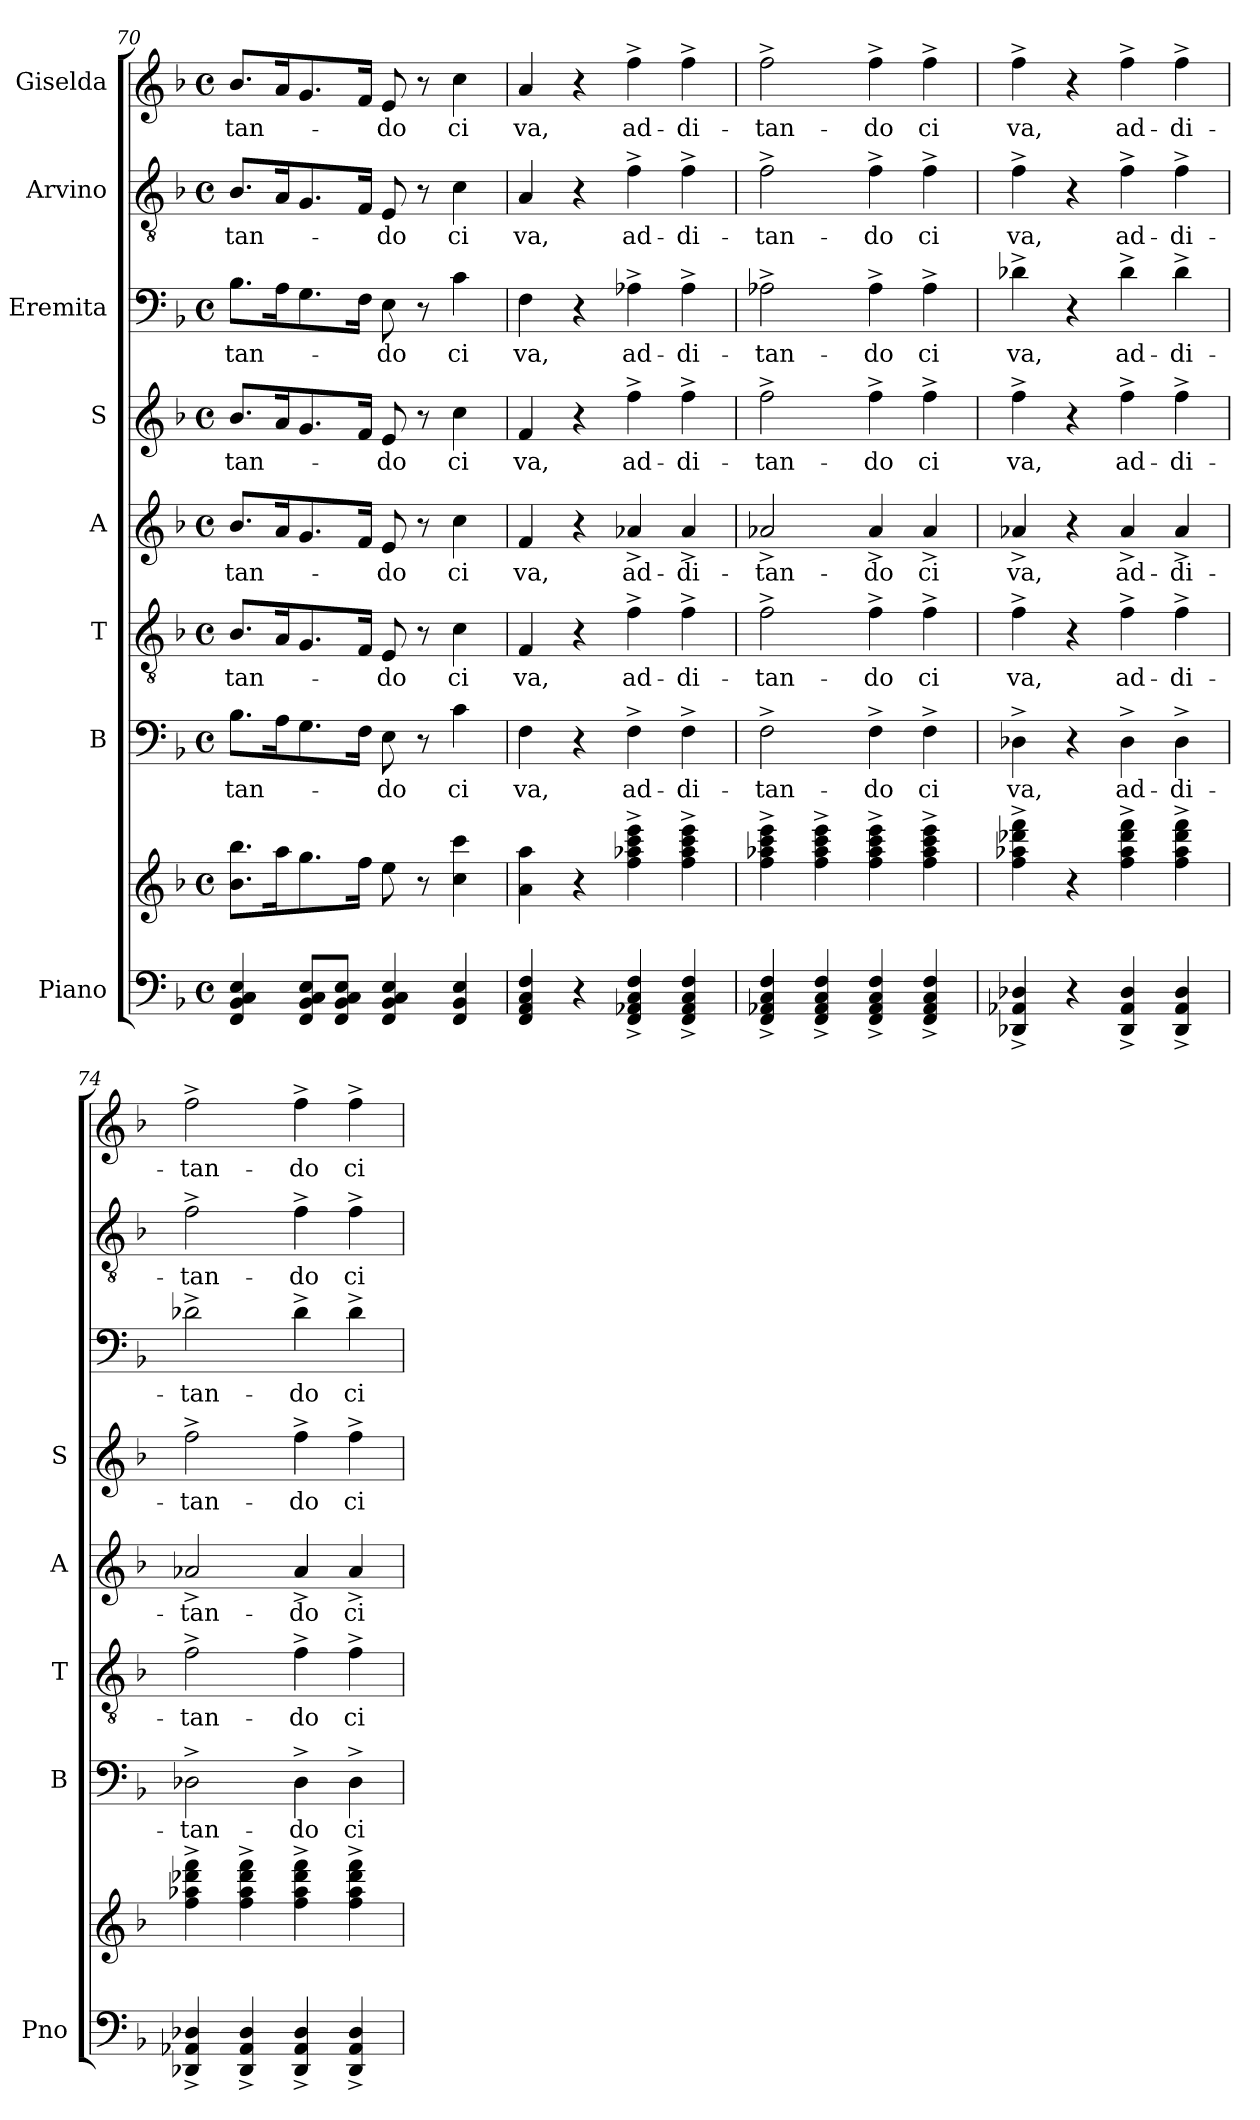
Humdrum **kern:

**kern	**kern	**kern	**text	**kern	**text	**kern	**text	**kern	**text	**kern	**text	**kern	**text	**kern	**text
*part8	*part8	*part7	*part7	*part6	*part6	*part5	*part5	*part4	*part4	*part3	*part3	*part2	*part2	*part1	*part1
*staff9	*staff8	*staff7	*staff7	*staff6	*staff6	*staff5	*staff5	*staff4	*staff4	*staff3	*staff3	*staff2	*staff2	*staff1	*staff1
*I"Piano	*	*I"B	*	*I"T	*	*I"A	*	*I"S	*	*I"Eremita	*	*I"Arvino	*	*I"Giselda	*
*I'Pno	*	*I'B	*	*I'T	*	*I'A	*	*I'S	*	*	*	*	*	*	*
*clefF4	*clefG2	*clefF4	*	*clefGv2	*	*clefG2	*	*clefG2	*	*clefF4	*	*clefGv2	*	*clefG2	*
*k[b-]	*k[b-]	*k[b-]	*	*k[b-]	*	*k[b-]	*	*k[b-]	*	*k[b-]	*	*k[b-]	*	*k[b-]	*
*M4/4	*M4/4	*M4/4	*	*M4/4	*	*M4/4	*	*M4/4	*	*M4/4	*	*M4/4	*	*M4/4	*
*met(c)	*met(c)	*met(c)	*	*met(c)	*	*met(c)	*	*met(c)	*	*met(c)	*	*met(c)	*	*met(c)	*
=70	=70	=70	=70	=70	=70	=70	=70	=70	=70	=70	=70	=70	=70	=70	=70
4FF/ 4BB-/ 4C/ 4E/	8.b-\ 8.bb-\L	8.B-\L	-tan-	8.B-/L	-tan-	8.b-/L	-tan-	8.b-/L	-tan-	8.B-\L	-tan-	8.B-/L	-tan-	8.b-/L	-tan-
.	16aa\K	16A\K	.	16A/K	.	16a/K	.	16a/K	.	16A\K	.	16A/K	.	16a/K	.
8FF/ 8BB-/ 8C/ 8E/L	8.gg\	8.G\	.	8.G/	.	8.g/	.	8.g/	.	8.G\	.	8.G/	.	8.g/	.
8FF/ 8BB-/ 8C/ 8E/J	.	.	.	.	.	.	.	.	.	.	.	.	.	.	.
.	16ff\Jk	16F\Jk	.	16F/Jk	.	16f/Jk	.	16f/Jk	.	16F\Jk	.	16F/Jk	.	16f/Jk	.
4FF/ 4BB-/ 4C/ 4E/	8ee\	8E\	-do	8E/	-do	8e/	-do	8e/	-do	8E\	-do	8E/	-do	8e/	-do
.	8r	8r	.	8r	.	8r	.	8r	.	8r	.	8r	.	8r	.
4FF/ 4BB-/ 4E/	4cc\ 4ccc\	4c\	ci	4c\	ci	4cc\	ci	4cc\	ci	4c\	ci	4c\	ci	4cc\	ci
=71	=71	=71	=71	=71	=71	=71	=71	=71	=71	=71	=71	=71	=71	=71	=71
4FF/ 4AA/ 4C/ 4F/	4a\ 4aa\	4F\	va,	4F/	va,	4f/	va,	4f/	va,	4F\	va,	4A/	va,	4a/	va,
4r	4r	4r	.	4r	.	4r	.	4r	.	4r	.	4r	.	4r	.
4FF/^ 4AA-X/^ 4C/^ 4F/^	4ff\^ 4aa-X\^ 4ccc\^ 4eee\^	4F^\	ad-	4f^\	ad-	4a-X^/	ad-	4ff^\	ad-	4A-X^\	ad-	4f^\	ad-	4ff^\	ad-
4FF/^ 4AA-/^ 4C/^ 4F/^	4ff\^ 4aa-\^ 4ccc\^ 4eee\^	4F^\	-di-	4f^\	-di-	4a-^/	-di-	4ff^\	-di-	4A-^\	-di-	4f^\	-di-	4ff^\	-di-
!!LO:PB:g=z
=72	=72	=72	=72	=72	=72	=72	=72	=72	=72	=72	=72	=72	=72	=72	=72
4FF/^ 4AA-X/^ 4C/^ 4F/^	4ff\^ 4aa-X\^ 4ccc\^ 4eee\^	2F^\	-tan-	2f^\	-tan-	2a-X^/	-tan-	2ff^\	-tan-	2A-X^\	-tan-	2f^\	-tan-	2ff^\	-tan-
4FF/^ 4AA-/^ 4C/^ 4F/^	4ff\^ 4aa-\^ 4ccc\^ 4eee\^	.	.	.	.	.	.	.	.	.	.	.	.	.	.
4FF/^ 4AA-/^ 4C/^ 4F/^	4ff\^ 4aa-\^ 4ccc\^ 4eee\^	4F^\	-do	4f^\	-do	4a-^/	-do	4ff^\	-do	4A-^\	-do	4f^\	-do	4ff^\	-do
4FF/^ 4AA-/^ 4C/^ 4F/^	4ff\^ 4aa-\^ 4ccc\^ 4eee\^	4F^\	ci	4f^\	ci	4a-^/	ci	4ff^\	ci	4A-^\	ci	4f^\	ci	4ff^\	ci
=73	=73	=73	=73	=73	=73	=73	=73	=73	=73	=73	=73	=73	=73	=73	=73
4DD-X/^ 4AA-X/^ 4D-X/^	4ff\^ 4aa-X\^ 4ddd-X\^ 4fff\^	4D-X^\	va,	4f^\	va,	4a-X^/	va,	4ff^\	va,	4d-X^\	va,	4f^\	va,	4ff^\	va,
4r	4r	4r	.	4r	.	4r	.	4r	.	4r	.	4r	.	4r	.
4DD-/^ 4AA-/^ 4D-/^	4ff\^ 4aa-\^ 4ddd-\^ 4fff\^	4D-^\	ad-	4f^\	ad-	4a-^/	ad-	4ff^\	ad-	4d-^\	ad-	4f^\	ad-	4ff^\	ad-
4DD-/^ 4AA-/^ 4D-/^	4ff\^ 4aa-\^ 4ddd-\^ 4fff\^	4D-^\	-di-	4f^\	-di-	4a-^/	-di-	4ff^\	-di-	4d-^\	-di-	4f^\	-di-	4ff^\	-di-
=74	=74	=74	=74	=74	=74	=74	=74	=74	=74	=74	=74	=74	=74	=74	=74
4DD-X/^ 4AA-X/^ 4D-X/^	4ff\^ 4aa-X\^ 4ddd-X\^ 4fff\^	2D-X^\	-tan-	2f^\	-tan-	2a-X^/	-tan-	2ff^\	-tan-	2d-X^\	-tan-	2f^\	-tan-	2ff^\	-tan-
4DD-/^ 4AA-/^ 4D-/^	4ff\^ 4aa-\^ 4ddd-\^ 4fff\^	.	.	.	.	.	.	.	.	.	.	.	.	.	.
4DD-/^ 4AA-/^ 4D-/^	4ff\^ 4aa-\^ 4ddd-\^ 4fff\^	4D-^\	-do	4f^\	-do	4a-^/	-do	4ff^\	-do	4d-^\	-do	4f^\	-do	4ff^\	-do
4DD-/^ 4AA-/^ 4D-/^	4ff\^ 4aa-\^ 4ddd-\^ 4fff\^	4D-^\	ci	4f^\	ci	4a-^/	ci	4ff^\	ci	4d-^\	ci	4f^\	ci	4ff^\	ci
=	=	=	=	=	=	=	=	=	=	=	=	=	=	=	=
*-	*-	*-	*-	*-	*-	*-	*-	*-	*-	*-	*-	*-	*-	*-	*-
